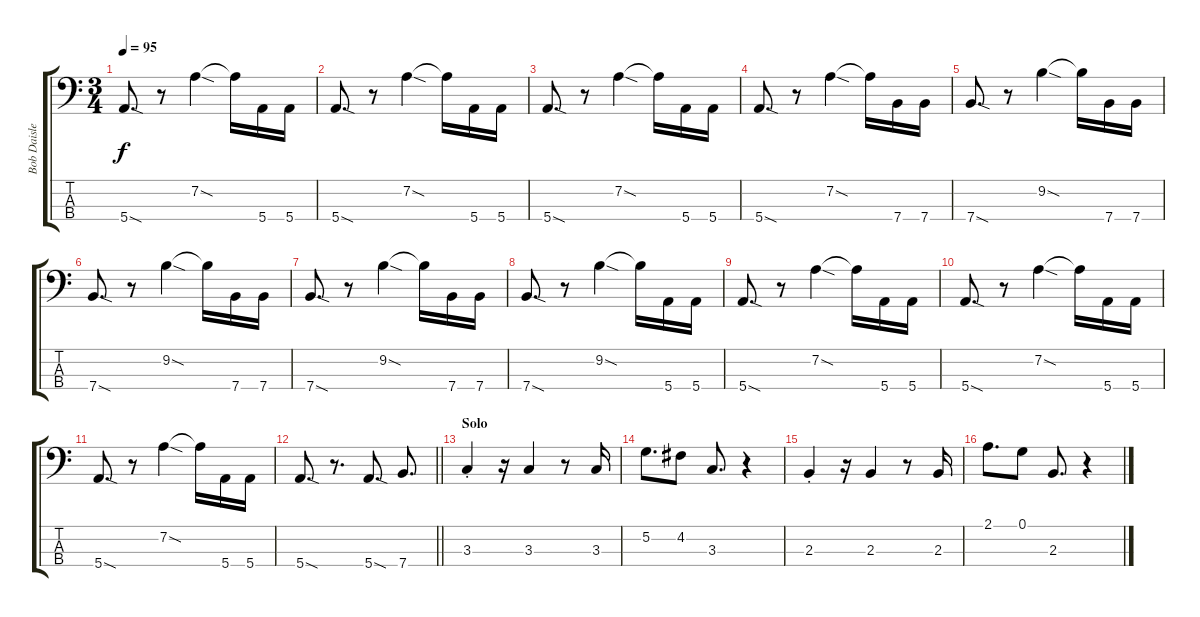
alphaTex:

\track ("Bob Daisley" "Bob Daisle") {instrument electricbasspick}
\staff {score tabs}
\tuning (G2 D2 A1 E1) {hide}
\ts (3 4)
\tempo 95
\clef f4
\ks c
5.4{sod}.8{d dy f} r.8 7.2{sod}.4 7.2{t}.16 5.4.16 5.4.16 |
5.4{sod}.8{d} r.8 7.2{sod}.4 7.2{t}.16 5.4.16 5.4.16 |
5.4{sod}.8{d} r.8 7.2{sod}.4 7.2{t}.16 5.4.16 5.4.16 |
5.4{sod}.8{d} r.8 7.2{sod}.4 7.2{t}.16 7.4.16 7.4.16 |
7.4{sod}.8{d} r.8 9.2{sod}.4 9.2{t}.16 7.4.16 7.4.16 |
7.4{sod}.8{d} r.8 9.2{sod}.4 9.2{t}.16 7.4.16 7.4.16 |
7.4{sod}.8{d} r.8 9.2{sod}.4 9.2{t}.16 7.4.16 7.4.16 |
7.4{sod}.8{d} r.8 9.2{sod}.4 9.2{t}.16 5.4.16 5.4.16 |
5.4{sod}.8{d} r.8 7.2{sod}.4 7.2{t}.16 5.4.16 5.4.16 |
5.4{sod}.8{d} r.8 7.2{sod}.4 7.2{t}.16 5.4.16 5.4.16 |
5.4{sod}.8{d} r.8 7.2{sod}.4 7.2{t}.16 5.4.16 5.4.16 |
\barLineRight lightlight
5.4{sod}.8{d} r.8{d} 5.4{sod}.8{d} 7.4.8{d} |
\section ("" "Solo")
3.3{st}.4 r.16 3.3.4 r.8 3.3.16 |
5.2.8{d} 4.2.8 3.3.8{d} r.4 |
2.3{st}.4 r.16 2.3.4 r.8 2.3.16 |
2.1.8{d} 0.1.8 2.3.8{d} r.4
